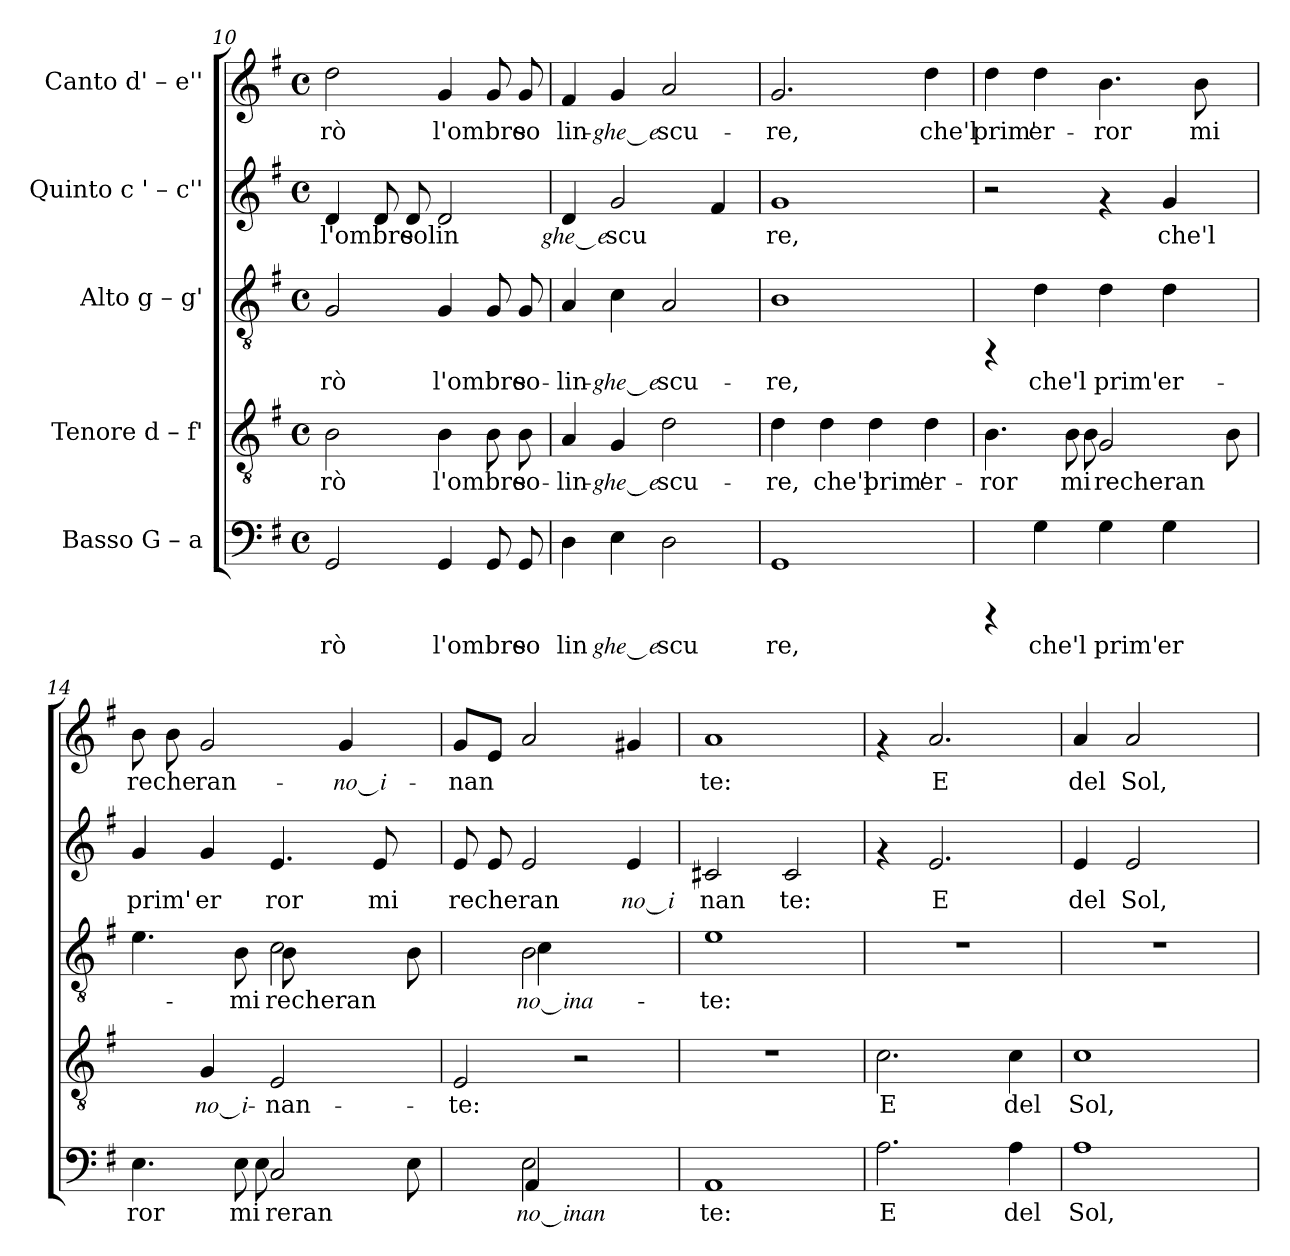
**kern	**text	**kern	**text	**kern	**text	**kern	**text	**kern	**text
*part5	*part5	*part4	*part4	*part3	*part3	*part2	*part2	*part1	*part1
*staff5	*staff5	*staff4	*staff4	*staff3	*staff3	*staff2	*staff2	*staff1	*staff1
*I"Basso  G – a	*	*I"Tenore  d – f'	*	*I"Alto  g – g'	*	*I"Quinto  c ' – c''	*	*I"Canto  d' – e''	*
*clefF4	*	*clefGv2	*	*clefGv2	*	*clefG2	*	*clefG2	*
*k[f#]	*	*k[f#]	*	*k[f#]	*	*k[f#]	*	*k[f#]	*
*G:	*	*G:	*	*G:	*	*G:	*	*G:	*
*M4/4	*	*M4/4	*	*M4/4	*	*M4/4	*	*M4/4	*
*met(c)	*	*met(c)	*	*met(c)	*	*met(c)	*	*met(c)	*
=10	=10	=10	=10	=10	=10	=10	=10	=10	=10
!	!LO:LY:b:cj	!	!LO:LY:b:cj	!	!LO:LY:b	!	!LO:LY:b	!	!LO:LY:b
2GG/	rò	2B\	-rò	2G/	-rò	4d/	l'ombre	2dd\	rò
!	!	!	!	!	!	!	!LO:LY:b	!	!
.	.	.	.	.	.	8d/	.	.	.
!	!	!	!	!	!	!	!LO:LY:b	!	!
.	.	.	.	.	.	8d/	solin	.	.
!	!LO:LY:b:cj	!	!LO:LY:b:cj	!	!LO:LY:b	!	!LO:LY:b	!	!LO:LY:b
4GG/	l'ombre	4B\	l'ombre	4G/	l'ombre	2d/	.	4g/	l'ombre
!	!LO:LY:b:cj	!	!LO:LY:b:cj	!	!LO:LY:b	!	!	!	!LO:LY:b
8GG/	.	8B\	.	8G/	.	.	.	8g/	.
!	!LO:LY:b:cj	!	!LO:LY:b:cj	!	!LO:LY:b	!	!	!	!LO:LY:b
8GG/	so	8B\	so-	8G/	so-	.	.	8g/	so
!!LO:PB:g=z
=11	=11	=11	=11	=11	=11	=11	=11	=11	=11
!	!LO:LY:b:cj	!	!LO:LY:b:cj	!	!LO:LY:b	!	!LO:LY:b	!	!LO:LY:b
4D\	lin	4A/	-lin-	4A/	-lin-	4d/	ghe‿e	4f#/	lin-
!	!LO:LY:b:cj	!	!LO:LY:b:cj	!	!LO:LY:b	!	!LO:LY:b	!	!LO:LY:b
4E\	ghe‿e	4G/	-ghe‿e	4c\	-ghe‿e	2g/	scu	4g/	-ghe‿e
!	!LO:LY:b:cj	!	!LO:LY:b:cj	!	!LO:LY:b	!	!	!	!LO:LY:b
2D\	scu	2d\	scu-	2A/	scu-	.	.	2a/	scu-
!	!	!	!	!	!	!	!LO:LY:b	!	!
.	.	.	.	.	.	4f#/	.	.	.
=12	=12	=12	=12	=12	=12	=12	=12	=12	=12
!	!LO:LY:b:cj	!	!LO:LY:b:cj	!	!LO:LY:b	!	!LO:LY:b	!	!LO:LY:b
1GG	re,	4d\	-re,	1B	-re,	1g	re,	2.g/	-re,
!	!	!	!LO:LY:b:cj	!	!	!	!	!	!
.	.	4d\	che'l	.	.	.	.	.	.
!	!	!	!LO:LY:b:cj	!	!	!	!	!	!
.	.	4d\	prim'	.	.	.	.	.	.
!	!	!	!LO:LY:b:cj	!	!	!	!	!	!LO:LY:b
.	.	4d\	er-	.	.	.	.	4dd\	che'l
=13	=13	=13	=13	=13	=13	=13	=13	=13	=13
!	!	!	!LO:LY:b:cj	!	!	!	!	!	!LO:LY:b
*	*	*^	*	*	*	*	*	*	*
4rCCC	.	4.B\	2ryy	-ror	4rFF	.	2r	.	4dd\	prim'
!	!LO:LY:b:cj	!	!	!	!	!LO:LY:b	!	!	!	!LO:LY:b
4G\	che'l	.	.	.	4d\	che'l	.	.	4dd\	er-
!	!	!	!	!LO:LY:b:cj	!	!	!	!	!	!
.	.	8B\	.	mi	.	.	.	.	.	.
!	!LO:LY:b:cj	!	!	!LO:LY:b:cj	!	!LO:LY:b	!	!	!	!LO:LY:b
4G\	prim'	2G/	8B\	recheran-	4d\	prim'	4rf	.	4.b\	-ror
.	.	.	2ryy	.	.	.	.	.	.	.
!	!LO:LY:b:cj	!	!	!	!	!LO:LY:b	!	!LO:LY:b	!	!
4G\	er	.	.	.	4d\	er-	4g/	che'l	.	.
!	!	!	!	!	!	!	!	!	!	!LO:LY:b
.	.	.	.	.	.	.	.	.	8b\	mi
!	!	!	!	!LO:LY:b:cj	!	!	!	!	!	!
8ryy	.	8B\	.	--	8ryy	.	8ryy	.	8ryy	.
*	*	*v	*v	*	*	*	*	*	*	*
=14	=14	=14	=14	=14	=14	=14	=14	=14	=14
!	!LO:LY:b:cj	!	!	!	!	!	!LO:LY:b	!	!LO:LY:b
*^	*	*	*	*^	*	*	*	*	*
4.E\	2ryy	ror	4ryy	.	4.e\	2ryy	.	4g/	prim'	8b\	reche
!	!	!	!	!	!	!	!	!	!	!	!LO:LY:b
.	.	.	.	.	.	.	.	.	.	8b\	.
!	!	!	!	!LO:LY:b:cj	!	!	!	!	!LO:LY:b	!	!LO:LY:b
.	.	.	4G/	-no‿i-	.	.	.	4g/	er	2g/	ran-
!	!	!LO:LY:b:cj	!	!	!	!	!LO:LY:b	!	!	!	!
8E\	.	mi	.	.	8B\	.	-mi	.	.	.	.
!	!	!LO:LY:b:cj	!	!LO:LY:b:cj	!	!	!LO:LY:b	!	!LO:LY:b	!	!
2C/	8E\	reran	2E/	-nan-	2c\	8B\	recheran-	4.e/	ror	.	.
.	2ryy	.	.	.	.	2ryy	.	.	.	.	.
!	!	!	!	!	!	!	!	!	!	!	!LO:LY:b
.	.	.	.	.	.	.	.	.	.	4g/	-no‿i-
!	!	!	!	!	!	!	!	!	!LO:LY:b	!	!
.	.	.	.	.	.	.	.	8e/	mi	.	.
!	!	!LO:LY:b:cj	!	!	!	!	!LO:LY:b	!	!	!	!
8E\	.	.	8ryy	.	8B\	.	--	8ryy	.	8ryy	.
=15	=15	=15	=15	=15	=15	=15	=15	=15	=15	=15	=15
!	!	!	!	!LO:LY:b:cj	!	!	!	!	!LO:LY:b	!	!LO:LY:b
4ryy	4ryy	.	2E/	-te:	4ryy	4ryy	.	8e/	recheran	8g/L	-nan-
!	!	!	!	!	!	!	!	!	!LO:LY:b	!	!LO:LY:b
.	.	.	.	.	.	.	.	8e/	.	8e/J	--
!	!	!LO:LY:b:cj	!	!	!	!	!LO:LY:b	!	!LO:LY:b	!	!LO:LY:b
2E\	4AA/	no‿inan	.	.	2B\	4c\	-no‿ina-	2e/	.	2a/	--
.	4ryy	.	2r	.	.	4ryy	.	.	.	.	.
!	!	!	!	!	!	!	!	!	!LO:LY:b	!	!LO:LY:b
4ryy	4ryy	.	.	.	4ryy	4ryy	.	4e/	no‿i	4g#X/	--
!!LO:LB:g=z
=16	=16	=16	=16	=16	=16	=16	=16	=16	=16	=16	=16
!	!	!LO:LY:b:cj	!	!	!	!	!LO:LY:b	!	!LO:LY:b	!	!LO:LY:b
*v	*v	*	*	*	*v	*v	*	*	*	*	*
1AA	te:	1r	.	1e	-te:	2c#X/	nan	1a	-te:
!	!	!	!	!	!	!	!LO:LY:b	!	!
.	.	.	.	.	.	2c#/	te:	.	.
=17	=17	=17	=17	=17	=17	=17	=17	=17	=17
!	!LO:LY:b:cj	!	!LO:LY:b:cj	!	!	!	!	!	!
2.A\	E	2.c\	E	1r	.	4rf	.	4rf	.
!	!	!	!	!	!	!	!LO:LY:b	!	!LO:LY:b
.	.	.	.	.	.	2.e/	E	2.a/	E
!	!LO:LY:b:cj	!	!LO:LY:b:cj	!	!	!	!	!	!
4A\	del	4c\	del	.	.	.	.	.	.
=18	=18	=18	=18	=18	=18	=18	=18	=18	=18
!	!LO:LY:b:cj	!	!LO:LY:b:cj	!	!	!	!LO:LY:b	!	!LO:LY:b
1A	Sol,	1c	Sol,	1r	.	4e/	del	4a/	del
!	!	!	!	!	!	!	!LO:LY:b	!	!LO:LY:b
.	.	.	.	.	.	2e/	Sol,	2a/	Sol,
.	.	.	.	.	.	4ryy	.	4ryy	.
=	=	=	=	=	=	=	=	=	=
*-	*-	*-	*-	*-	*-	*-	*-	*-	*-
